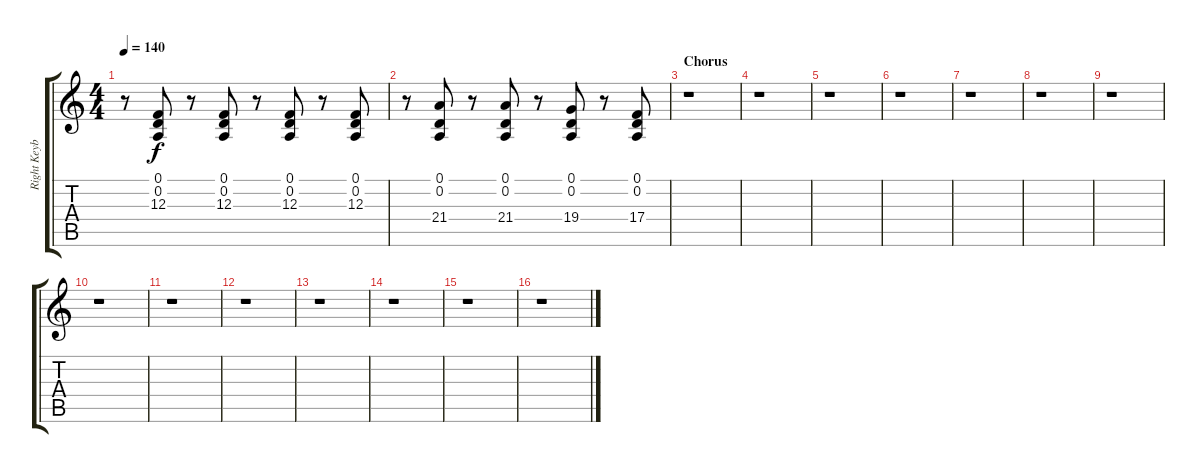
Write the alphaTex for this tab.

\track ("Right Keybord (Overdub)" "Right Keyb") {instrument fx4atmosphere}
\staff {score tabs}
\tuning (D4 A3 F3 C3 G2 D2) {hide}
\ts (4 4)
\tempo 140
\clef g2
\ks c
r.8{dy f} (0.1 0.2 12.3).8 r.8 (0.1 0.2 12.3).8 r.8 (0.1 0.2 12.3).8 r.8 (0.1 0.2 12.3).8 |
r.8 (0.1 0.2 21.4).8 r.8 (0.1 0.2 21.4).8 r.8 (0.1 0.2 19.4).8 r.8 (0.1 0.2 17.4).8 |
\section ("" "Chorus")
r.1 |
r.1 |
r.1 |
r.1 |
r.1 |
r.1 |
r.1 |
r.1 |
r.1 |
r.1 |
r.1 |
r.1 |
r.1 |
r.1
